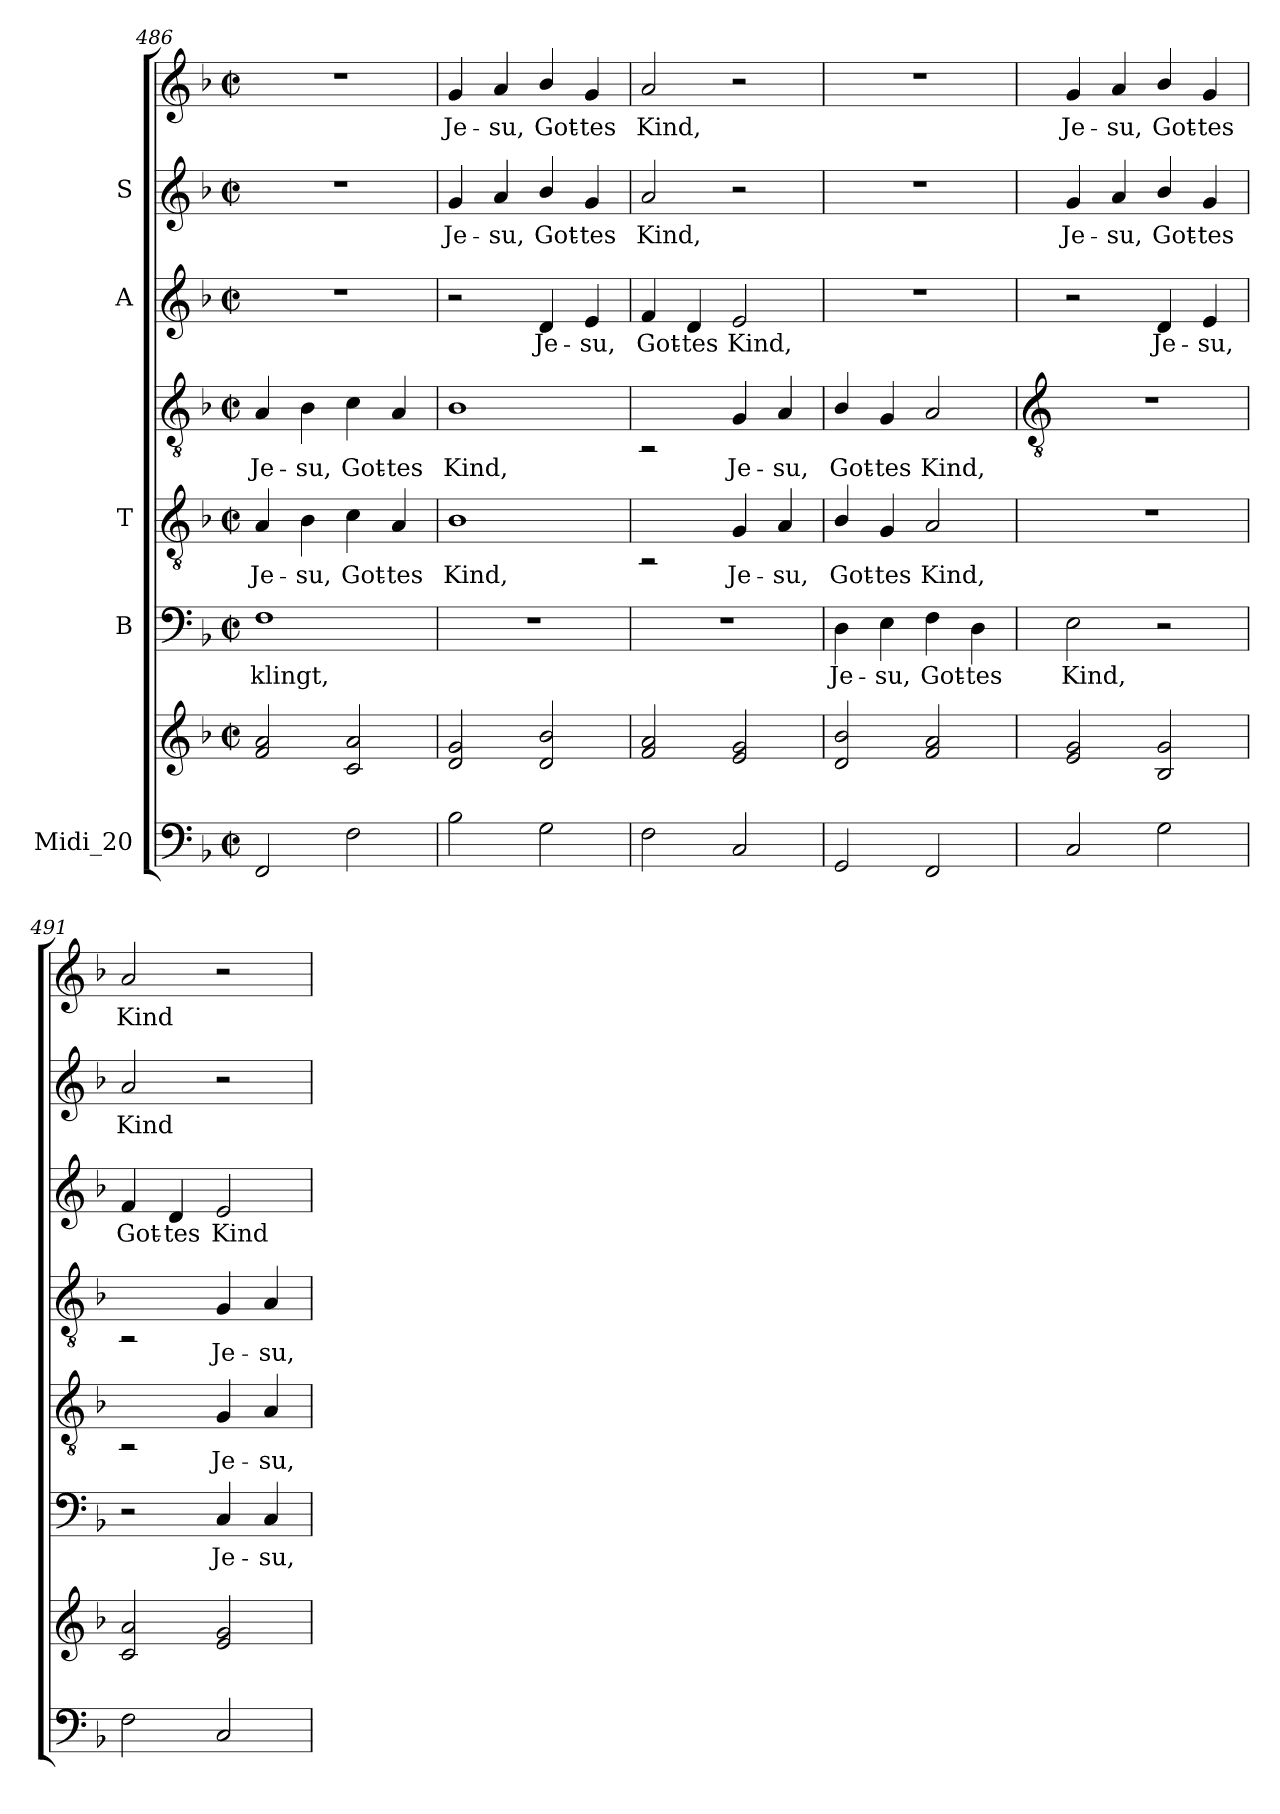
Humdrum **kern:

**kern	**kern	**kern	**text	**kern	**text	**kern	**text	**kern	**text	**kern	**text	**kern	**text
*part5	*part5	*part4	*part4	*part3	*part3	*part3	*part3	*part2	*part2	*part1	*part1	*part1	*part1
*staff8	*staff7	*staff6	*staff6	*staff5	*staff5	*staff4	*staff4	*staff3	*staff3	*staff2	*staff2	*staff1	*staff1
*I"Midi_20	*	*I"B	*	*I"T	*	*	*	*I"A	*	*I"S	*	*	*
*clefF4	*clefG2	*clefF4	*	*clefGv2	*	*clefGv2	*	*clefG2	*	*clefG2	*	*clefG2	*
*k[b-]	*k[b-]	*k[b-]	*	*k[b-]	*	*k[b-]	*	*k[b-]	*	*k[b-]	*	*k[b-]	*
*F:	*F:	*F:	*	*F:	*	*F:	*	*F:	*	*F:	*	*F:	*
*M2/2	*M2/2	*M2/2	*	*M2/2	*	*M2/2	*	*M2/2	*	*M2/2	*	*M2/2	*
*met(c|)	*met(c|)	*met(c|)	*	*met(c|)	*	*met(c|)	*	*met(c|)	*	*met(c|)	*	*met(c|)	*
=486	=486	=486	=486	=486	=486	=486	=486	=486	=486	=486	=486	=486	=486
!	!	!	!LO:LY:b	!	!LO:LY:b	!	!LO:LY:b	!	!	!	!	!	!
2FF	2f 2a	1F	klingt,	4A	Je-	4A	Je-	1r	.	1r	.	1r	.
!	!	!	!	!	!LO:LY:b	!	!LO:LY:b	!	!	!	!	!	!
.	.	.	.	4B-	-su,	4B-	-su,	.	.	.	.	.	.
!	!	!	!	!	!LO:LY:b	!	!LO:LY:b	!	!	!	!	!	!
2F	2c 2a	.	.	4c	Got-	4c	Got-	.	.	.	.	.	.
!	!	!	!	!	!LO:LY:b	!	!LO:LY:b	!	!	!	!	!	!
.	.	.	.	4A	-tes	4A	-tes	.	.	.	.	.	.
=487	=487	=487	=487	=487	=487	=487	=487	=487	=487	=487	=487	=487	=487
!	!	!	!	!	!LO:LY:b	!	!LO:LY:b	!	!	!	!LO:LY:b	!	!LO:LY:b
2B-	2d 2g	1r	.	1B-	Kind,	1B-	Kind,	2r	.	4g	Je-	4g	Je-
!	!	!	!	!	!	!	!	!	!	!	!LO:LY:b	!	!LO:LY:b
.	.	.	.	.	.	.	.	.	.	4a	-su,	4a	-su,
!	!	!	!	!	!	!	!	!	!LO:LY:b	!	!LO:LY:b	!	!LO:LY:b
2G	2d 2b-	.	.	.	.	.	.	4d	Je-	4b-/	Got-	4b-/	Got-
!	!	!	!	!	!	!	!	!	!LO:LY:b	!	!LO:LY:b	!	!LO:LY:b
.	.	.	.	.	.	.	.	4e	-su,	4g	-tes	4g	-tes
=488	=488	=488	=488	=488	=488	=488	=488	=488	=488	=488	=488	=488	=488
!	!	!	!	!	!	!	!	!	!LO:LY:b	!	!LO:LY:b	!	!LO:LY:b
2F	2f 2a	1r	.	2rBB	.	2rBB	.	4f	Got-	2a	Kind,	2a	Kind,
!	!	!	!	!	!	!	!	!	!LO:LY:b	!	!	!	!
.	.	.	.	.	.	.	.	4d	-tes	.	.	.	.
!	!	!	!	!	!LO:LY:b	!	!LO:LY:b	!	!LO:LY:b	!	!	!	!
2C	2e 2g	.	.	4G	Je-	4G	Je-	2e	Kind,	2r	.	2r	.
!	!	!	!	!	!LO:LY:b	!	!LO:LY:b	!	!	!	!	!	!
.	.	.	.	4A	-su,	4A	-su,	.	.	.	.	.	.
=489	=489	=489	=489	=489	=489	=489	=489	=489	=489	=489	=489	=489	=489
!	!	!	!LO:LY:b	!	!LO:LY:b	!	!LO:LY:b	!	!	!	!	!	!
2GG	2d 2b-	4D	Je-	4B-/	Got-	4B-/	Got-	1r	.	1r	.	1r	.
!	!	!	!LO:LY:b	!	!LO:LY:b	!	!LO:LY:b	!	!	!	!	!	!
.	.	4E	-su,	4G	-tes	4G	-tes	.	.	.	.	.	.
!	!	!	!LO:LY:b	!	!LO:LY:b	!	!LO:LY:b	!	!	!	!	!	!
2FF	2f 2a	4F	Got-	2A	Kind,	2A	Kind,	.	.	.	.	.	.
!	!	!	!LO:LY:b	!	!	!	!	!	!	!	!	!	!
.	.	4D	-tes	.	.	.	.	.	.	.	.	.	.
!!LO:LB:g=z
=490	=490	=490	=490	=490	=490	=490	=490	=490	=490	=490	=490	=490	=490
*	*	*	*	*	*	*clefGv2	*	*	*	*	*	*	*
*	*^	*	*	*	*	*	*	*	*	*	*	*	*
!	!	!	!	!LO:LY:b	!	!	!	!	!	!	!	!LO:LY:b	!	!LO:LY:b
2C	2e 2g	2ryy	2E	Kind,	1r	.	1r	.	2r	.	4g	Je-	4g	Je-
!	!	!	!	!	!	!	!	!	!	!	!	!LO:LY:b	!	!LO:LY:b
.	.	.	.	.	.	.	.	.	.	.	4a	-su,	4a	-su,
!	!	!	!	!	!	!	!	!	!	!LO:LY:b	!	!LO:LY:b	!	!LO:LY:b
2G	2B- 2g	2ryy	2r	.	.	.	.	.	4d	Je-	4b-/	Got-	4b-/	Got-
!	!	!	!	!	!	!	!	!	!	!LO:LY:b	!	!LO:LY:b	!	!LO:LY:b
.	.	.	.	.	.	.	.	.	4e	-su,	4g	-tes	4g	-tes
=491	=491	=491	=491	=491	=491	=491	=491	=491	=491	=491	=491	=491	=491	=491
!	!	!	!	!	!	!	!	!	!	!LO:LY:b	!	!LO:LY:b	!	!LO:LY:b
2F	2c 2a	2ryy	2r	.	2rBB	.	2rBB	.	4f	Got-	2a	Kind	2a	Kind
!	!	!	!	!	!	!	!	!	!	!LO:LY:b	!	!	!	!
.	.	.	.	.	.	.	.	.	4d	-tes	.	.	.	.
!	!	!	!	!LO:LY:b	!	!LO:LY:b	!	!LO:LY:b	!	!LO:LY:b	!	!	!	!
2C	2e 2g	2ryy	4C	Je-	4G	Je-	4G	Je-	2e	Kind	2r	.	2r	.
!	!	!	!	!LO:LY:b	!	!LO:LY:b	!	!LO:LY:b	!	!	!	!	!	!
.	.	.	4C	-su,	4A	-su,	4A	-su,	.	.	.	.	.	.
*	*v	*v	*	*	*	*	*	*	*	*	*	*	*	*
=	=	=	=	=	=	=	=	=	=	=	=	=	=
*-	*-	*-	*-	*-	*-	*-	*-	*-	*-	*-	*-	*-	*-
